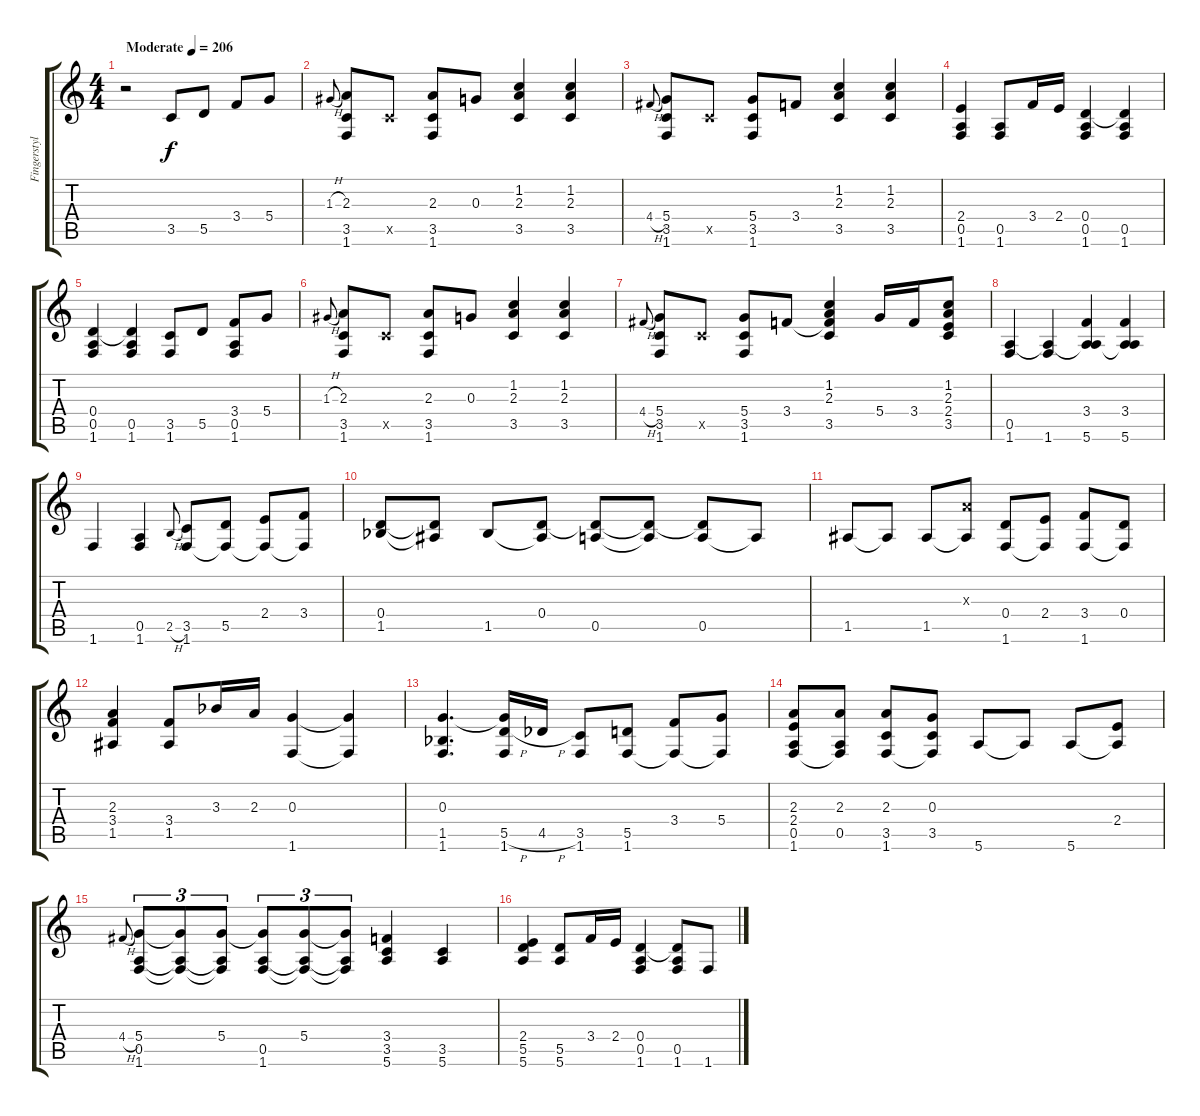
\track ("Fingerstyle Guitar" "Fingerstyl") {instrument acousticguitarnylon}
\staff {score tabs}
\tuning (E4 B3 G3 D3 A2 E2) {hide}
\ts (4 4)
\tempo (206 "Moderate")
\clef g2
\ks c
r.2{dy f instrument acousticguitarnylon} 3.5.8 5.5.8 3.4.8 5.4.8 |
1.3{h}.8{gr onbeat} (2.3 3.5 1.6).8 3.5{x}.8 (2.3 3.5 1.6).8 0.3.8 (1.2 2.3 3.5).4 (1.2 2.3 3.5).4 |
4.4{h}.8{gr onbeat} (5.4 3.5 1.6).8 3.5{x}.8 (5.4 3.5 1.6).8 3.4.8 (1.2 2.3 3.5).4 (1.2 2.3 3.5).4 |
(2.4 0.5 1.6).4 (0.5 1.6).8 3.4.16 2.4.16 (0.4 0.5 1.6).4 (0.4{t} 0.5 1.6).4 |
(0.4 0.5 1.6).4 (0.4{t} 0.5 1.6).4 (3.5 1.6).8 5.5.8 (3.4 0.5 1.6).8 5.4.8 |
1.3{h}.8{gr onbeat} (2.3 3.5 1.6).8 3.5{x}.8 (2.3 3.5 1.6).8 0.3.8 (1.2 2.3 3.5).4 (1.2 2.3 3.5).4 |
4.4{h}.8{gr onbeat} (5.4 3.5 1.6).8 3.5{x}.8 (5.4 3.5 1.6).8 3.4.8 (1.2 2.3 3.4{t} 3.5).4 5.4.16 3.4.16 (1.2 2.3 2.4 3.5).8 |
(0.5 1.6).4 (0.5{t} 1.6).4 (3.4 0.5{t} 5.6).4 (3.4 0.5{t} 5.6).4 |
1.6.4 (0.5 1.6).4 2.5{h}.8{gr onbeat} (3.5 1.6).8 (5.5 1.6{t}).8 (2.4 1.6{t}).8 (3.4 1.6{t}).8 |
(0.4 1.5{acc b}).8 (0.4{t} 1.5{t}).8 1.5{acc b}.8 (0.4 1.5{t}).8 (0.4{t} 0.5).8 (0.4{t} 0.5{t}).8 (0.4{t} 0.5).8 0.5{t}.8 |
1.5.8 1.5{t}.8 1.5.8 (2.3{x} 1.5{t}).8 (0.4 1.6).8 (2.4 1.6{t}).8 (3.4 1.6).8 (0.4 1.6{t}).8 |
(2.3 3.4 1.5).4 (3.4 1.5).8 3.3{acc b}.16 2.3.16 (0.3 1.6).4 (0.3{t} 1.6{t}).4 |
(0.3 1.5{acc b} 1.6).4{d} (0.3{t} 5.5{h} 1.6).16 4.5{h acc b}.16 (3.5 1.6).8 (5.5 1.6).8 (3.4 1.6{t}).8 (5.4 1.6{t}).8 |
(2.3 2.4 0.5 1.6).8 (2.3 0.5 1.6{t}).8 (2.3 3.5 1.6).8 (0.3 3.5 1.6{t}).8 5.6.8 5.6{t}.8 5.6.8 (2.4 5.6{t}).8 |
4.4{h}.8{gr onbeat} (5.4 0.5 1.6).8{tu (3 2)} (5.4{t} 0.5{t} 1.6{t}).8{tu (3 2)} (5.4 0.5{t} 1.6{t}).8{tu (3 2)} (5.4{t} 0.5 1.6).8{tu (3 2)} (5.4 0.5{t} 1.6{t}).8{tu (3 2)} (5.4{t} 0.5{t} 1.6{t}).8{tu (3 2)} (3.4 3.5 5.6).4 (3.5 5.6).4 |
(2.4 5.5 5.6).4 (5.5 5.6).8 3.4.16 2.4.16 (0.4 0.5 1.6).4 (0.4{t} 0.5 1.6).8 1.6.8
